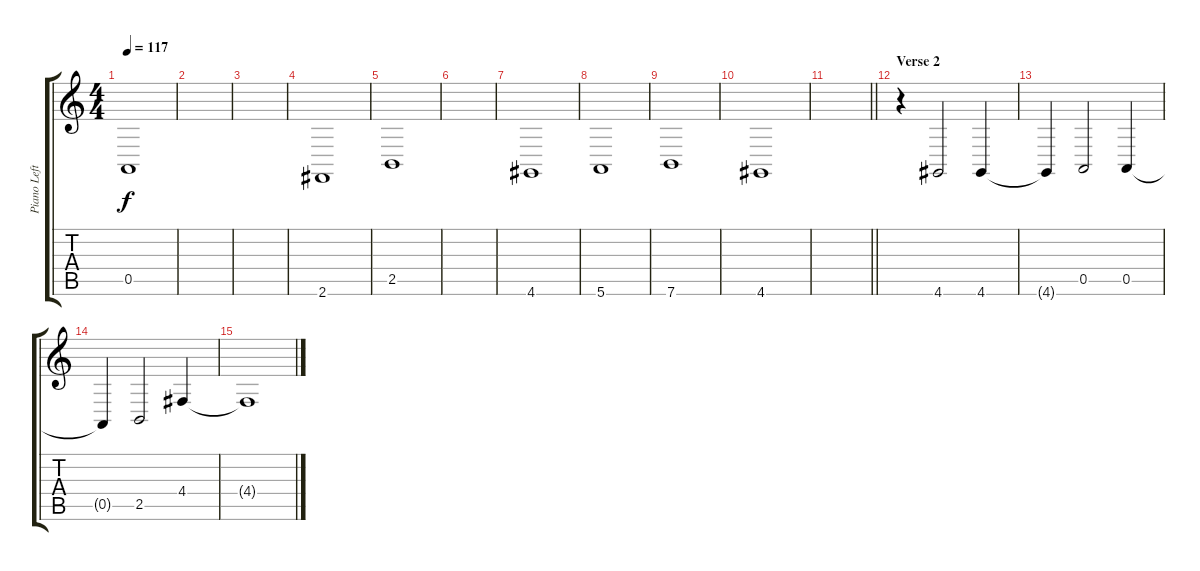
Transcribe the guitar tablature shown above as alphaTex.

\track ("Piano Left" "Piano Left") {instrument acousticgrandpiano}
\staff {score tabs}
\tuning (E4 B3 G3 D3 A2 E2) {hide}
\ts (4 4)
\tempo 117
\clef g2
\ks c
0.5.1{dy f} |
|
|
2.6.1 |
2.5.1 |
|
4.6.1 |
5.6.1 |
7.6.1 |
4.6.1 |
\barLineRight lightlight
|
\section ("" "Verse 2")
r.4 4.6.2 4.6.4 |
4.6{t}.4 0.5.2 0.5.4 |
0.5{t}.4 2.5.2 4.4.4 |
4.4{t}.1
